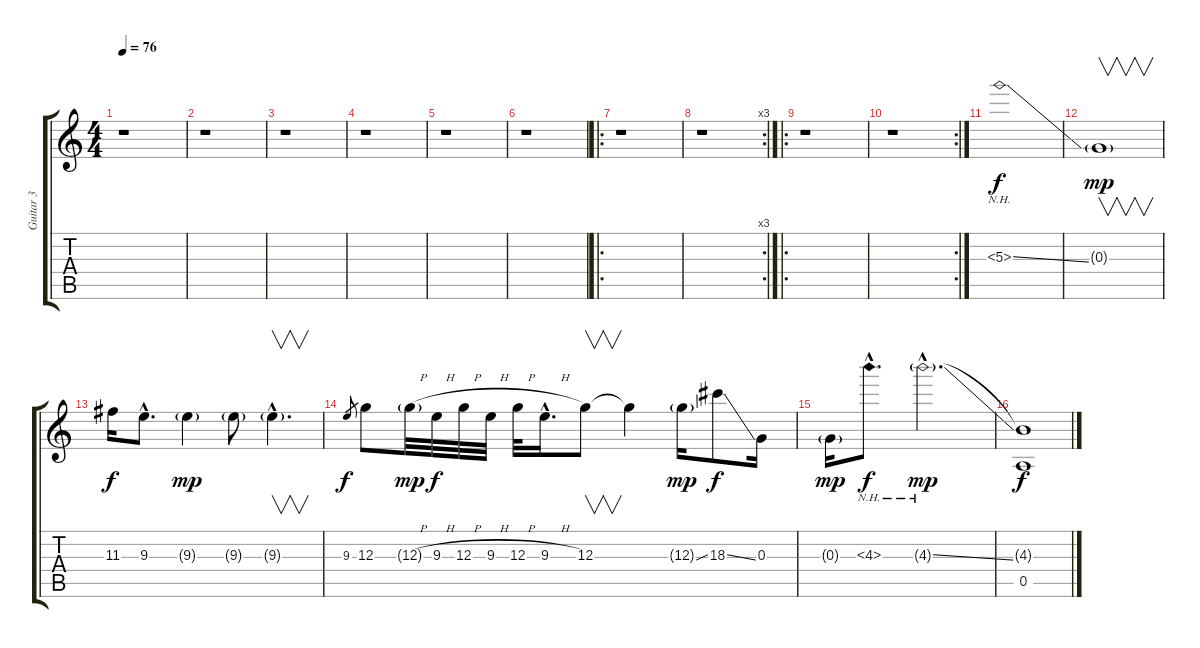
\track ("Guitar 3" "Guitar 3") {instrument distortionguitar}
\staff {score tabs}
\tuning (E4 B3 G3 D3 A2 E2) {hide}
\ts (4 4)
\tempo 76
\clef g2
\ks c
r.1{dy f instrument distortionguitar} |
r.1 |
r.1 |
r.1 |
r.1 |
r.1 |
\ro
r.1 |
\rc 3
r.1 |
\ro
r.1 |
\rc 2
r.1 |
5.3{nh ss}.1 |
0.3{g}.1{v dy mp} |
11.3.16{dy f} 9.3{hac}.8{d} 9.3{g}.4{dy mp} 9.3{g}.8 9.3{g hac}.4{v d} |
9.3.8{gr dy f} 12.3.8 12.3{h g}.32{dy mp} 9.3{h}.32{dy f} 12.3{h}.32 9.3{h}.32 12.3{h}.32 9.3{h hac}.16{d} 12.3.8{v} 12.3{t}.4 12.3{ss g}.16{dy mp} 18.3{ss}.8{dy f} 0.3.16 |
0.3{g}.16{dy mp} 4.3{nh hac}.8{d dy f} 4.3{nh ss g hac}.2{d dy mp} |
(4.3{t} 0.5).1{dy f}
